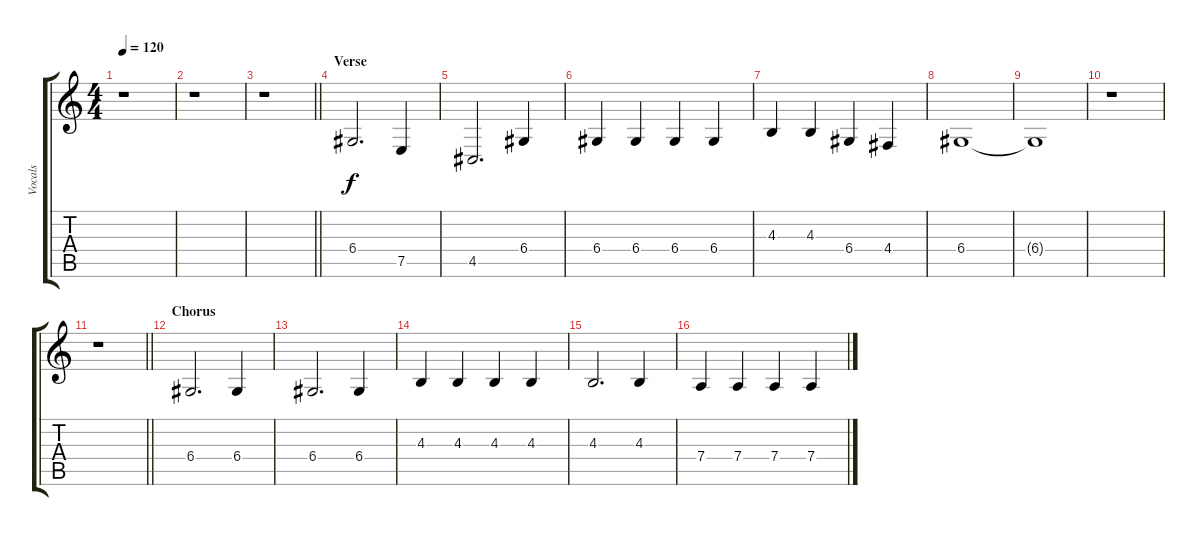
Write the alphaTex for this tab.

\track ("Vocals" "Vocals") {instrument tenorsax}
\staff {score tabs}
\tuning (E4 B3 G3 D3 A2 E2) {hide}
\ts (4 4)
\tempo 120
\clef g2
\ks c
r.1{dy f} |
r.1 |
\barLineRight lightlight
r.1 |
\section ("" "Verse")
6.4.2{d} 7.5.4 |
4.5.2{d} 6.4.4 |
6.4.4 6.4.4 6.4.4 6.4.4 |
4.3.4 4.3.4 6.4.4 4.4.4 |
6.4.1 |
6.4{t}.1 |
r.1 |
\barLineRight lightlight
r.1 |
\section ("" "Chorus")
6.4.2{d} 6.4.4 |
6.4.2{d} 6.4.4 |
4.3.4 4.3.4 4.3.4 4.3.4 |
4.3.2{d} 4.3.4 |
7.4.4 7.4.4 7.4.4 7.4.4
